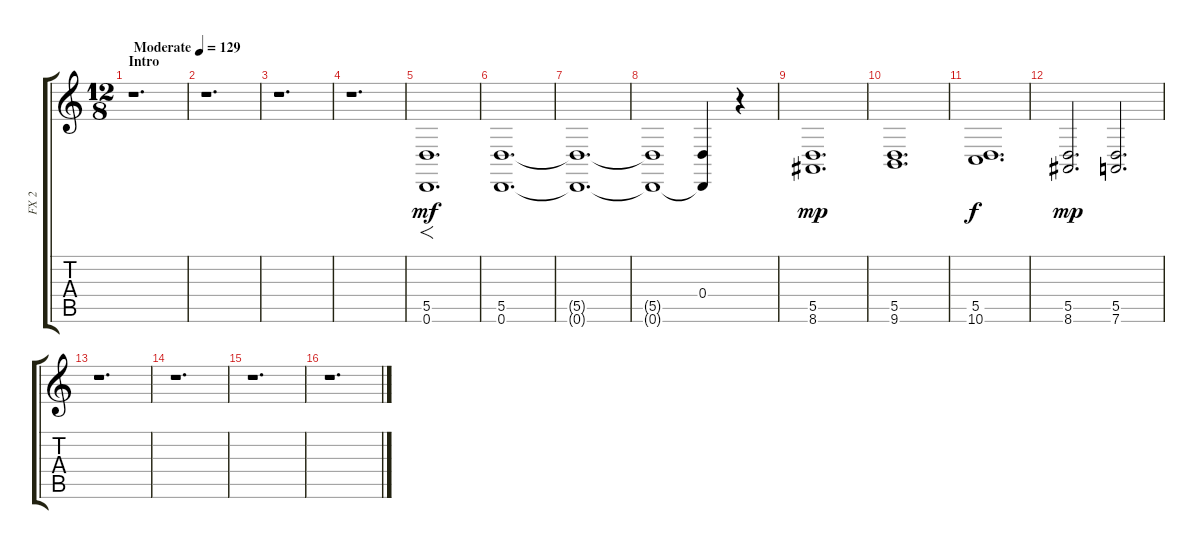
\track ("FX 2" "FX 2") {instrument stringensemble1}
\staff {score tabs}
\tuning (E4 B3 G3 D3 A2 D2) {hide}
\ts (12 8)
\section ("" "Intro")
\tempo (129 "Moderate")
\clef g2
\ks c
r.1{d dy mf instrument stringensemble1} |
r.1{d} |
r.1{d} |
r.1{d} |
(5.5 0.6).1{f d} |
(5.5 0.6).1{d} |
(5.5{t} 0.6{t}).1{d} |
(5.5{t} 0.6{t}).1 (0.4 0.6{t}).4 r.4 |
(5.5 8.6).1{d dy mp} |
(5.5 9.6).1{d} |
(5.5 10.6).1{d dy f} |
(5.5 8.6).2{d dy mp} (5.5 7.6).2{d} |
r.1{d} |
r.1{d} |
r.1{d} |
r.1{d}
